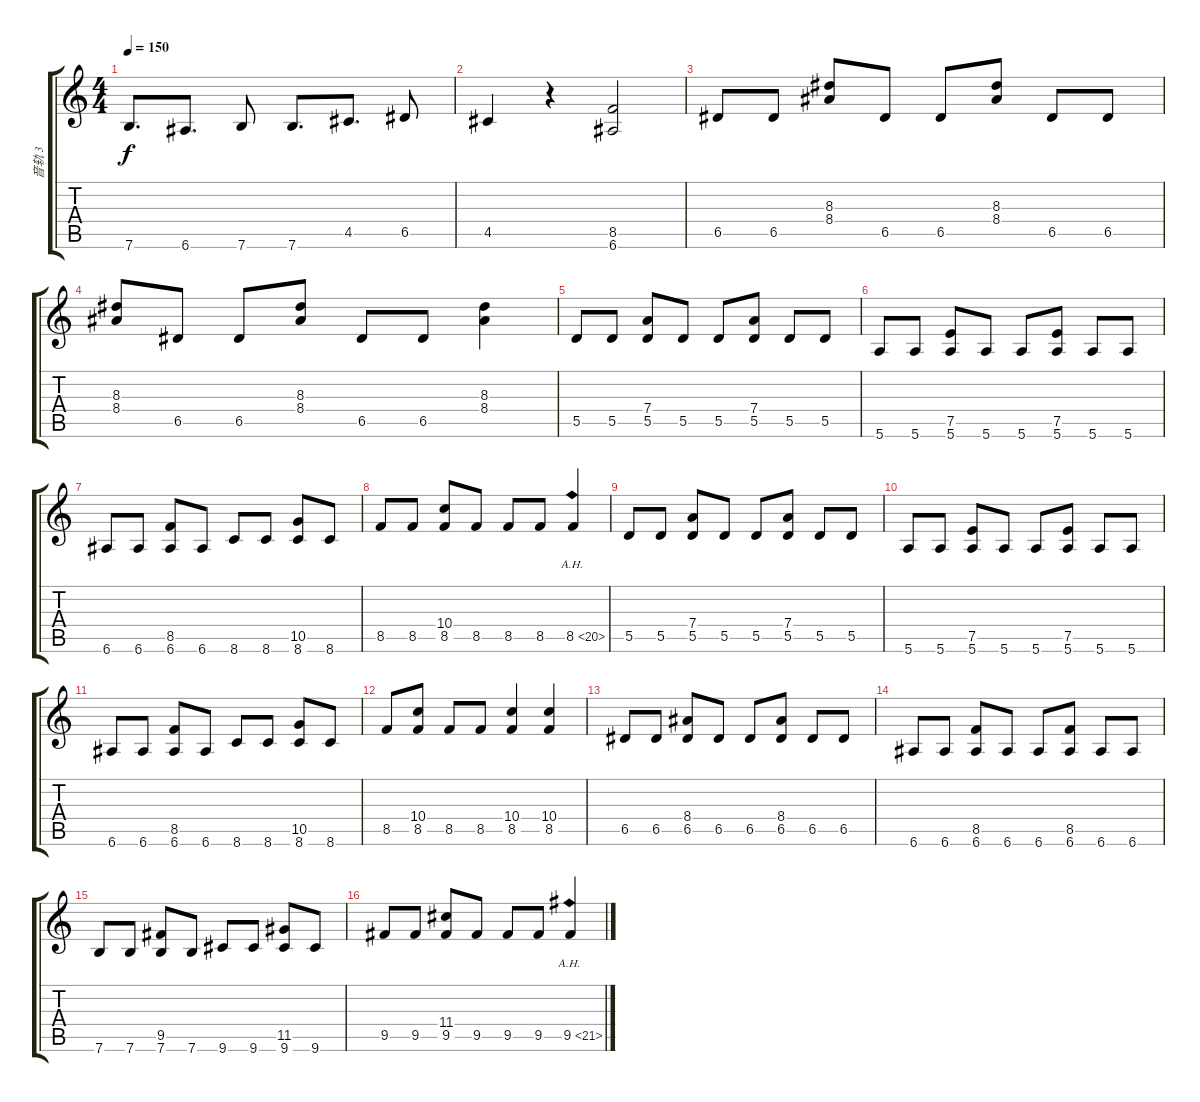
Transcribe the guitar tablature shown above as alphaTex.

\track ("音轨 3" "音轨 3") {instrument distortionguitar}
\staff {score tabs}
\tuning (E4 B3 G3 D3 A2 E2) {hide}
\ts (4 4)
\tempo 150
\clef g2
\ks c
7.6.8{d dy f} 6.6.8{d} 7.6.8 7.6.8{d} 4.5.8{d} 6.5.8 |
4.5.4 r.4 (8.5 6.6).2 |
6.5.8 6.5.8 (8.3 8.4).8 6.5.8 6.5.8 (8.3 8.4).8 6.5.8 6.5.8 |
(8.3 8.4).8 6.5.8 6.5.8 (8.3 8.4).8 6.5.8 6.5.8 (8.3 8.4).4 |
5.5.8 5.5.8 (7.4 5.5).8 5.5.8 5.5.8 (7.4 5.5).8 5.5.8 5.5.8 |
5.6.8 5.6.8 (7.5 5.6).8 5.6.8 5.6.8 (7.5 5.6).8 5.6.8 5.6.8 |
6.6.8 6.6.8 (8.5 6.6).8 6.6.8 8.6.8 8.6.8 (10.5 8.6).8 8.6.8 |
8.5.8 8.5.8 (10.4 8.5).8 8.5.8 8.5.8 8.5.8 8.5{ah 12}.4 |
5.5.8 5.5.8 (7.4 5.5).8 5.5.8 5.5.8 (7.4 5.5).8 5.5.8 5.5.8 |
5.6.8 5.6.8 (7.5 5.6).8 5.6.8 5.6.8 (7.5 5.6).8 5.6.8 5.6.8 |
6.6.8 6.6.8 (8.5 6.6).8 6.6.8 8.6.8 8.6.8 (10.5 8.6).8 8.6.8 |
8.5.8 (10.4 8.5).8 8.5.8 8.5.8 (10.4 8.5).4 (10.4 8.5).4 |
6.5.8 6.5.8 (8.4 6.5).8 6.5.8 6.5.8 (8.4 6.5).8 6.5.8 6.5.8 |
6.6.8 6.6.8 (8.5 6.6).8 6.6.8 6.6.8 (8.5 6.6).8 6.6.8 6.6.8 |
7.6.8 7.6.8 (9.5 7.6).8 7.6.8 9.6.8 9.6.8 (11.5 9.6).8 9.6.8 |
9.5.8 9.5.8 (11.4 9.5).8 9.5.8 9.5.8 9.5.8 9.5{ah 12}.4
